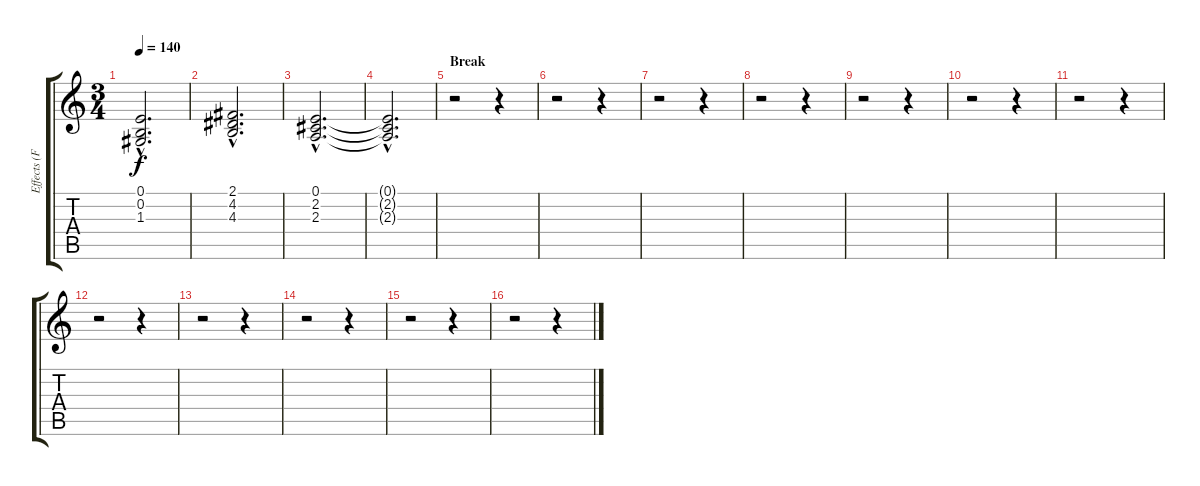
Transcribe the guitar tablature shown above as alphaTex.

\track ("Effects (FX 8 - Sci-Fi)" "Effects (F") {instrument fx8scifi}
\staff {score tabs}
\tuning (E4 B3 G3 D3 A2 E2) {hide}
\ts (3 4)
\tempo 140
\clef g2
\ks c
(0.1{hac} 0.2{hac} 1.3{hac}).2{d dy f} |
(2.1{hac} 4.2{hac} 4.3{hac}).2{d} |
(0.1{hac} 2.2{hac} 2.3{hac}).2{d} |
(0.1{hac t} 2.2{hac t} 2.3{hac t}).2{d} |
\section ("" "Break")
r.2 r.4 |
r.2 r.4 |
r.2 r.4 |
r.2 r.4 |
r.2 r.4 |
r.2 r.4 |
r.2 r.4 |
r.2 r.4 |
r.2 r.4 |
r.2 r.4 |
r.2 r.4 |
r.2 r.4
